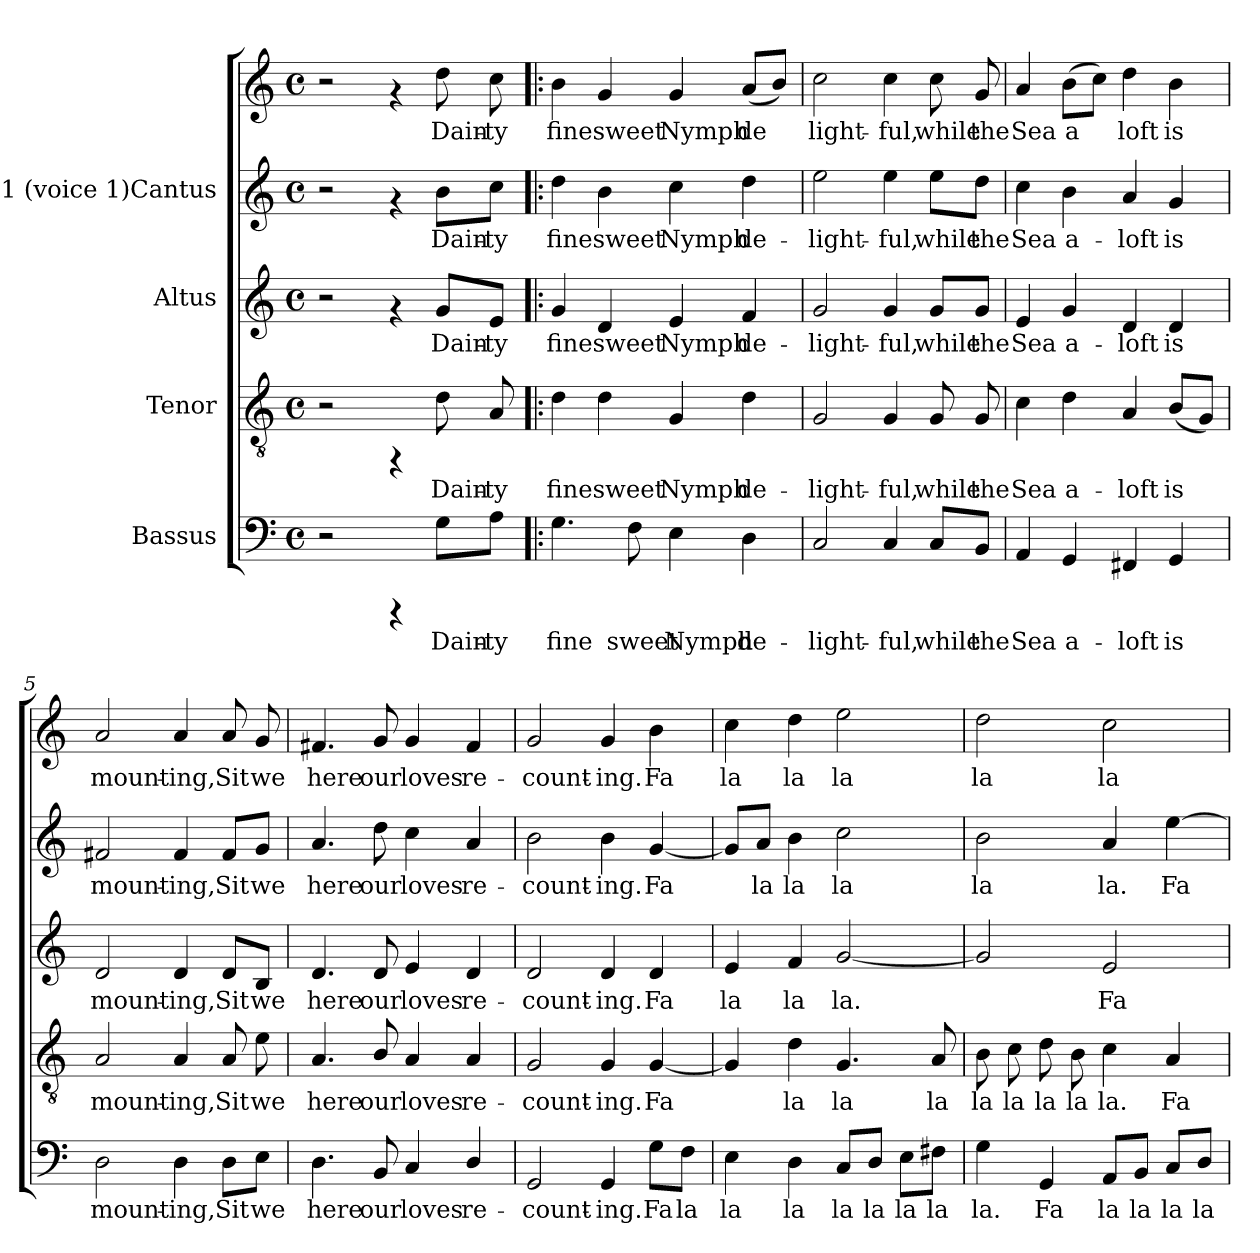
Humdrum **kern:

**kern	**text	**kern	**text	**kern	**text	**kern	**text	**kern	**text
*part4	*part4	*part3	*part3	*part2	*part2	*part1	*part1	*part1	*part1
*staff5	*staff5	*staff4	*staff4	*staff3	*staff3	*staff2	*staff2	*staff1	*staff1
*I"Bassus	*	*I"Tenor	*	*I"Altus	*	*I"P1 (voice 1)Cantus	*	*	*
!!LO:PB:g=z
*stria5	*	*stria5	*	*stria5	*	*stria5	*	*stria5	*
*clefF4	*	*clefGv2	*	*clefG2	*	*clefG2	*	*clefG2	*
*M4/4	*	*M4/4	*	*M4/4	*	*M4/4	*	*M4/4	*
*met(c)	*	*met(c)	*	*met(c)	*	*met(c)	*	*met(c)	*
*MM144	*	*MM144	*	*MM144	*	*MM144	*	*MM144	*
=1	=1	=1	=1	=1	=1	=1	=1	=1	=1
2r	.	2r	.	2r	.	2r	.	2r	.
4rCCC	.	4rFF	.	4rf	.	4rf	.	4rf	.
!	!LO:LY:b:cj	!	!LO:LY:b:cj	!	!LO:LY:b:cj	!	!LO:LY:b:cj	!	!LO:LY:b:cj
8G\L	Dain-	8d\	Dain-	8g/L	Dain-	8b\L	Dain-	8dd\	Dain-
!	!LO:LY:b:cj	!	!LO:LY:b:cj	!	!LO:LY:b:cj	!	!LO:LY:b:cj	!	!LO:LY:b:cj
8A\J	-ty	8A/	-ty	8e/J	-ty	8cc\J	-ty	8cc\	-ty
=2!|:	=2!|:	=2!|:	=2!|:	=2!|:	=2!|:	=2!|:	=2!|:	=2!|:	=2!|:
!	!LO:LY:b:cj	!	!LO:LY:b:cj	!	!LO:LY:b:cj	!	!LO:LY:b:cj	!	!LO:LY:b:cj
4.G\	fine	4d\	fine	4g/	fine	4dd\	-fine	4b\	fine
!	!	!	!LO:LY:b:cj	!	!LO:LY:b:cj	!	!LO:LY:b:cj	!	!LO:LY:b:cj
.	.	4d\	sweet	4d/	sweet	4b\	sweet	4g/	sweet
!	!LO:LY:b:cj	!	!	!	!	!	!	!	!
8F\	sweet	.	.	.	.	.	.	.	.
!	!LO:LY:b:cj	!	!LO:LY:b:cj	!	!LO:LY:b:cj	!	!LO:LY:b:cj	!	!LO:LY:b:cj
4E\	Nymph	4G/	Nymph	4e/	Nymph	4cc\	Nymph	4g/	Nymph
!	!LO:LY:b:cj	!	!LO:LY:b:cj	!	!LO:LY:b:cj	!	!LO:LY:b:cj	!	!LO:LY:b:cj
4D\	de-	4d\	de-	4f/	de-	4dd\	de-	(<8a/L	de-
!	!	!	!	!	!	!	!	!	!LO:LY:b:cj
.	.	.	.	.	.	.	.	8b/J)	--
=3	=3	=3	=3	=3	=3	=3	=3	=3	=3
!	!LO:LY:b:cj	!	!LO:LY:b:cj	!	!LO:LY:b:cj	!	!LO:LY:b:cj	!	!LO:LY:b:cj
2C/	-light-	2G/	-light-	2g/	-light-	2ee\	light-	2cc\	-light-
!	!LO:LY:b:cj	!	!LO:LY:b:cj	!	!LO:LY:b:cj	!	!LO:LY:b:cj	!	!LO:LY:b:cj
4C/	-ful,	4G/	-ful,	4g/	-ful,	4ee\	-ful,	4cc\	-ful,
!	!LO:LY:b:cj	!	!LO:LY:b:cj	!	!LO:LY:b:cj	!	!LO:LY:b:cj	!	!LO:LY:b:cj
8C/L	while	8G/	while	8g/L	while	8ee\L	while	8cc\	while
!	!LO:LY:b:cj	!	!LO:LY:b:cj	!	!LO:LY:b:cj	!	!LO:LY:b:cj	!	!LO:LY:b:cj
8BB/J	the	8G/	the	8g/J	the	8dd\J	the	8g/	the
=4	=4	=4	=4	=4	=4	=4	=4	=4	=4
!	!LO:LY:b:cj	!	!LO:LY:b:cj	!	!LO:LY:b:cj	!	!LO:LY:b:cj	!	!LO:LY:b:cj
4AA/	Sea	4c\	Sea	4e/	Sea	4cc\	Sea	4a/	Sea
!	!LO:LY:b:cj	!	!LO:LY:b:cj	!	!LO:LY:b:cj	!	!LO:LY:b:cj	!	!LO:LY:b:cj
4GG/	a-	4d\	a-	4g/	a-	4b\	a-	(>8b\L	a-
!	!	!	!	!	!	!	!	!	!LO:LY:b:cj
.	.	.	.	.	.	.	.	8cc\J)	-
!	!LO:LY:b:cj	!	!LO:LY:b:cj	!	!LO:LY:b:cj	!	!LO:LY:b:cj	!	!LO:LY:b:cj
4FF#X/	-loft	4A/	-loft	4d/	-loft	4a/	-loft	4dd\	loft
!	!LO:LY:b:cj	!	!LO:LY:b:cj	!	!LO:LY:b:cj	!	!LO:LY:b:cj	!	!LO:LY:b:cj
4GG/	is	(<8B/L	is	4d/	is	4g/	is	4b\	is
!	!	!	!LO:LY:b:cj	!	!	!	!	!	!
.	.	8G/J)	.	.	.	.	.	.	.
!!LO:LB:g=z
=5	=5	=5	=5	=5	=5	=5	=5	=5	=5
!	!LO:LY:b:cj	!	!LO:LY:b:cj	!	!LO:LY:b:cj	!	!LO:LY:b:cj	!	!LO:LY:b:cj
2D\	mount-	2A/	mount-	2d/	mount-	2f#X/	mount-	2a/	mount-
!	!LO:LY:b:cj	!	!LO:LY:b:cj	!	!LO:LY:b:cj	!	!LO:LY:b:cj	!	!LO:LY:b:cj
4D\	-ing,	4A/	-ing,	4d/	-ing,	4f#/	-ing,	4a/	-ing,
!	!LO:LY:b:cj	!	!LO:LY:b:cj	!	!LO:LY:b:cj	!	!LO:LY:b:cj	!	!LO:LY:b:cj
8D\L	Sit	8A/	Sit	8d/L	Sit	8f#/L	Sit	8a/	Sit
!	!LO:LY:b:cj	!	!LO:LY:b:cj	!	!LO:LY:b:cj	!	!LO:LY:b:cj	!	!LO:LY:b:cj
8E\J	we	8e\	we	8B/J	we	8g/J	we	8g/	we
=6	=6	=6	=6	=6	=6	=6	=6	=6	=6
!	!LO:LY:b:cj	!	!LO:LY:b:cj	!	!LO:LY:b:cj	!	!LO:LY:b:cj	!	!LO:LY:b:cj
4.D\	here	4.A/	here	4.d/	here	4.a/	-here	4.f#X/	here
!	!LO:LY:b:cj	!	!LO:LY:b:cj	!	!LO:LY:b:cj	!	!LO:LY:b:cj	!	!LO:LY:b:cj
8BB/	our	8B/	our	8d/	our	8dd\	our	8g/	our
!	!LO:LY:b:cj	!	!LO:LY:b:cj	!	!LO:LY:b:cj	!	!LO:LY:b:cj	!	!LO:LY:b:cj
4C/	loves	4A/	loves	4e/	loves	4cc\	loves	4g/	loves
!	!LO:LY:b:cj	!	!LO:LY:b:cj	!	!LO:LY:b:cj	!	!LO:LY:b:cj	!	!LO:LY:b:cj
4D/	re-	4A/	re-	4d/	re-	4a/	re-	4f#/	re-
=7	=7	=7	=7	=7	=7	=7	=7	=7	=7
!	!LO:LY:b:cj	!	!LO:LY:b:cj	!	!LO:LY:b:cj	!	!LO:LY:b:cj	!	!LO:LY:b:cj
2GG/	-count-	2G/	-count-	2d/	-count-	2b\	count-	2g/	-count-
!	!LO:LY:b:cj	!	!LO:LY:b:cj	!	!LO:LY:b:cj	!	!LO:LY:b:cj	!	!LO:LY:b:cj
4GG/	-ing.	4G/	-ing.	4d/	-ing.	4b\	-ing.	4g/	-ing.
!	!LO:LY:b:cj	!	!LO:LY:b:cj	!	!LO:LY:b:cj	!	!LO:LY:b:cj	!	!LO:LY:b:cj
8G\L	Fa	[<4G/	Fa	4d/	Fa	[<4g/	Fa	4b\	Fa
!	!LO:LY:b:cj	!	!	!	!	!	!	!	!
8F\J	la	.	.	.	.	.	.	.	.
=8	=8	=8	=8	=8	=8	=8	=8	=8	=8
!	!LO:LY:b:cj	!	!LO:LY:b:cj	!	!LO:LY:b:cj	!	!LO:LY:b:cj	!	!LO:LY:b:cj
4E\	la	4G/]	.	4e/	la	8g/L]	.	4cc\	la
!	!	!	!	!	!	!	!LO:LY:b:cj	!	!
.	.	.	.	.	.	8a/J	la	.	.
!	!LO:LY:b:cj	!	!LO:LY:b:cj	!	!LO:LY:b:cj	!	!LO:LY:b:cj	!	!LO:LY:b:cj
4D\	la	4d\	la	4f/	la	4b\	la	4dd\	la
!	!LO:LY:b:cj	!	!LO:LY:b:cj	!	!LO:LY:b:cj	!	!LO:LY:b:cj	!	!LO:LY:b:cj
8C/L	la	4.G/	la	[<2g/	la.	2cc\	la	2ee\	la
!	!LO:LY:b:cj	!	!	!	!	!	!	!	!
8D/J	la	.	.	.	.	.	.	.	.
!	!LO:LY:b:cj	!	!	!	!	!	!	!	!
8E\L	la	.	.	.	.	.	.	.	.
!	!LO:LY:b:cj	!	!LO:LY:b:cj	!	!	!	!	!	!
8F#X\J	la	8A/	la	.	.	.	.	.	.
!!LO:PB:g=z
=9	=9	=9	=9	=9	=9	=9	=9	=9	=9
!	!LO:LY:b:cj	!	!LO:LY:b:cj	!	!LO:LY:b:cj	!	!LO:LY:b:cj	!	!LO:LY:b:cj
4G\	la.	8B\	la	2g/]	.	2b\	la	2dd\	la
!	!	!	!LO:LY:b:cj	!	!	!	!	!	!
.	.	8c\	la	.	.	.	.	.	.
!	!LO:LY:b:cj	!	!LO:LY:b:cj	!	!	!	!	!	!
4GG/	Fa	8d\	la	.	.	.	.	.	.
!	!	!	!LO:LY:b:cj	!	!	!	!	!	!
.	.	8B\	la	.	.	.	.	.	.
!	!LO:LY:b:cj	!	!LO:LY:b:cj	!	!LO:LY:b:cj	!	!LO:LY:b:cj	!	!LO:LY:b:cj
8AA/L	la	4c\	la.	2e/	Fa	4a/	la.	2cc\	la
!	!LO:LY:b:cj	!	!	!	!	!	!	!	!
8BB/J	la	.	.	.	.	.	.	.	.
!	!LO:LY:b:cj	!	!LO:LY:b:cj	!	!	!	!LO:LY:b:cj	!	!
8C/L	la	4A/	Fa	.	.	[>4ee\	Fa	.	.
!	!LO:LY:b:cj	!	!	!	!	!	!	!	!
8D/J	la	.	.	.	.	.	.	.	.
=	=	=	=	=	=	=	=	=	=
*-	*-	*-	*-	*-	*-	*-	*-	*-	*-
